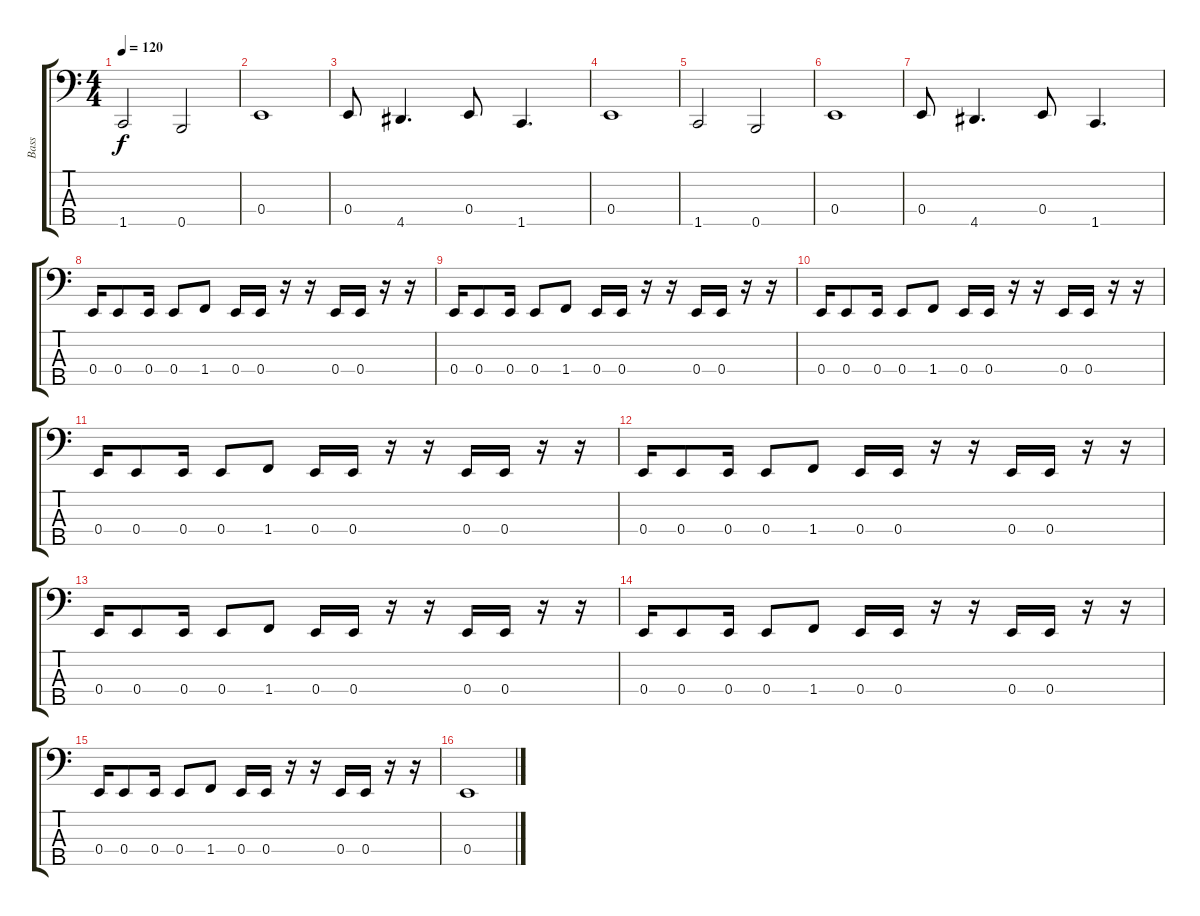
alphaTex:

\track ("Bass" "Bass") {instrument electricbasspick}
\staff {score tabs}
\tuning (G2 D2 A1 E1 B0) {hide}
\ts (4 4)
\tempo 120
\clef f4
\ks c
1.5.2{dy f} 0.5.2 |
0.4.1 |
0.4.8 4.5.4{d} 0.4.8 1.5.4{d} |
0.4.1 |
1.5.2 0.5.2 |
0.4.1 |
0.4.8 4.5.4{d} 0.4.8 1.5.4{d} |
0.4.16 0.4.8 0.4.16 0.4.8 1.4.8 0.4.16 0.4.16 r.16 r.16 0.4.16 0.4.16 r.16 r.16 |
0.4.16 0.4.8 0.4.16 0.4.8 1.4.8 0.4.16 0.4.16 r.16 r.16 0.4.16 0.4.16 r.16 r.16 |
0.4.16 0.4.8 0.4.16 0.4.8 1.4.8 0.4.16 0.4.16 r.16 r.16 0.4.16 0.4.16 r.16 r.16 |
0.4.16 0.4.8 0.4.16 0.4.8 1.4.8 0.4.16 0.4.16 r.16 r.16 0.4.16 0.4.16 r.16 r.16 |
0.4.16 0.4.8 0.4.16 0.4.8 1.4.8 0.4.16 0.4.16 r.16 r.16 0.4.16 0.4.16 r.16 r.16 |
0.4.16 0.4.8 0.4.16 0.4.8 1.4.8 0.4.16 0.4.16 r.16 r.16 0.4.16 0.4.16 r.16 r.16 |
0.4.16 0.4.8 0.4.16 0.4.8 1.4.8 0.4.16 0.4.16 r.16 r.16 0.4.16 0.4.16 r.16 r.16 |
0.4.16 0.4.8 0.4.16 0.4.8 1.4.8 0.4.16 0.4.16 r.16 r.16 0.4.16 0.4.16 r.16 r.16 |
0.4.1
